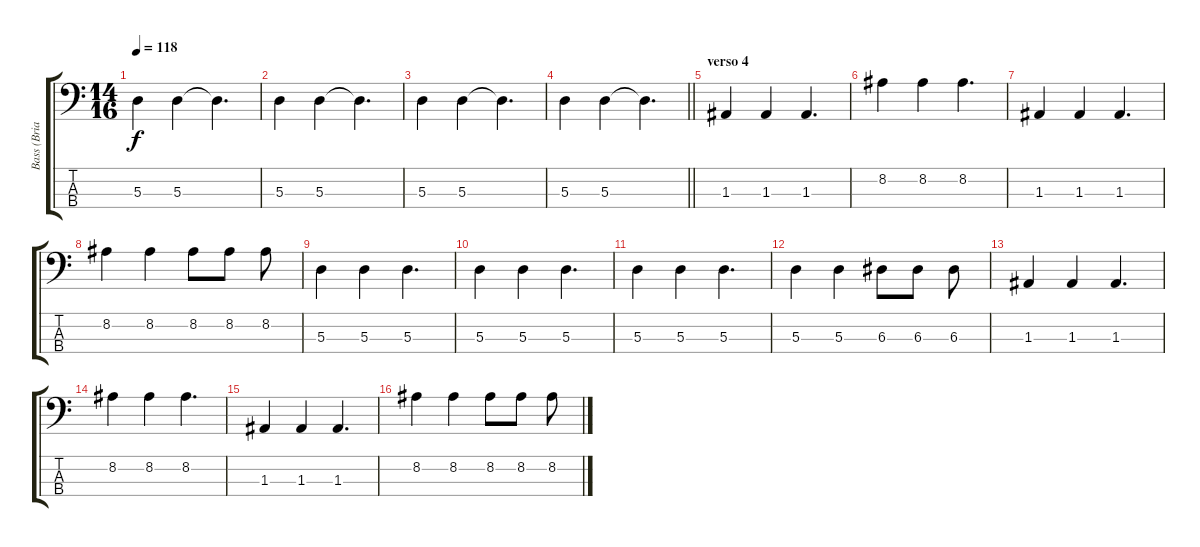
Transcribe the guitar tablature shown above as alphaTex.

\track ("Bass (Brian Cook)" "Bass (Bria") {instrument electricbassfinger}
\staff {score tabs}
\tuning (G2 D2 A1 E1) {hide}
\ts (14 16)
\tempo 118
\clef f4
\ks c
5.3.4{dy f} 5.3.4 5.3{t}.4{d} |
5.3.4 5.3.4 5.3{t}.4{d} |
5.3.4 5.3.4 5.3{t}.4{d} |
\barLineRight lightlight
5.3.4 5.3.4 5.3{t}.4{d} |
\section ("" "verso 4")
1.3.4{instrument electricbassfinger} 1.3.4 1.3.4{d} |
8.2.4 8.2.4 8.2.4{d} |
1.3.4 1.3.4 1.3.4{d} |
8.2.4 8.2.4 8.2.8 8.2.8 8.2.8 |
5.3.4 5.3.4 5.3.4{d} |
5.3.4 5.3.4 5.3.4{d} |
5.3.4 5.3.4 5.3.4{d} |
5.3.4 5.3.4 6.3.8 6.3.8 6.3.8 |
1.3.4 1.3.4 1.3.4{d} |
8.2.4 8.2.4 8.2.4{d} |
1.3.4 1.3.4 1.3.4{d} |
8.2.4 8.2.4 8.2.8 8.2.8 8.2.8
